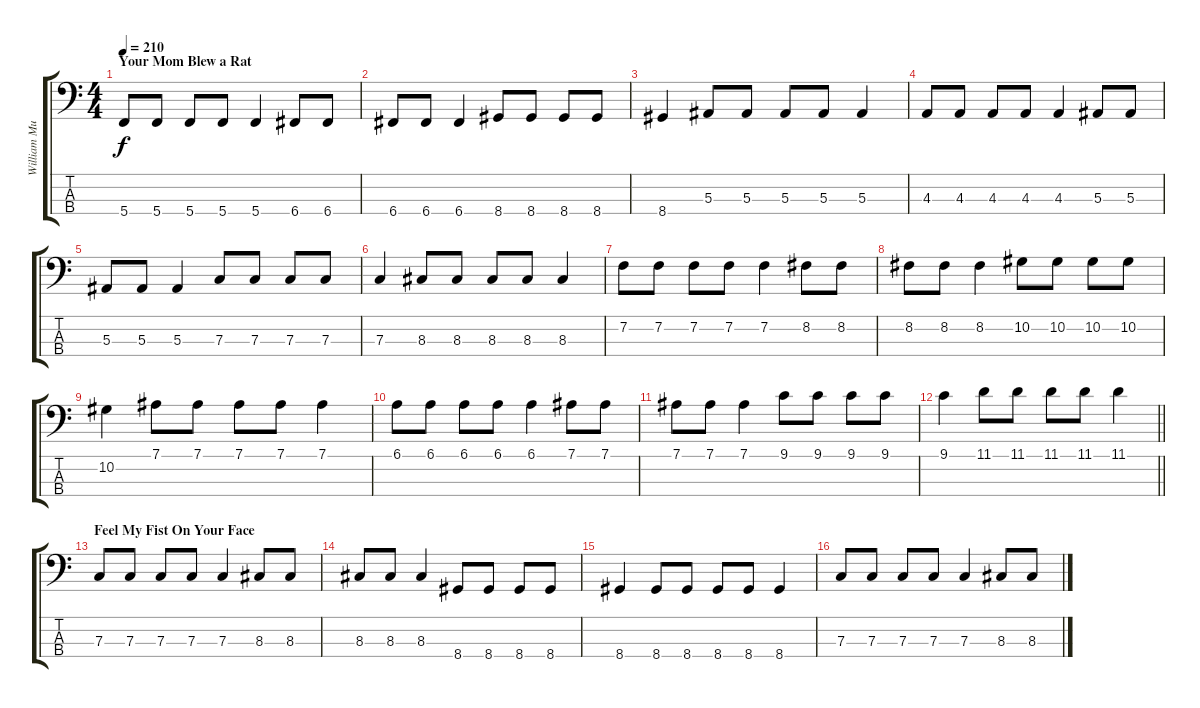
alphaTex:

\track ("William Murderface (Bass)" "William Mu") {instrument electricbassfinger}
\staff {score tabs}
\tuning (Eb2 Bb1 F1 C1) {hide}
\ts (4 4)
\section ("" "Your Mom Blew a Rat")
\tempo 210
\clef f4
\ks c
5.4.8{dy f} 5.4.8 5.4.8 5.4.8 5.4.4 6.4.8 6.4.8 |
6.4.8 6.4.8 6.4.4 8.4.8 8.4.8 8.4.8 8.4.8 |
8.4.4 5.3.8 5.3.8 5.3.8 5.3.8 5.3.4 |
4.3.8 4.3.8 4.3.8 4.3.8 4.3.4 5.3.8 5.3.8 |
5.3.8 5.3.8 5.3.4 7.3.8 7.3.8 7.3.8 7.3.8 |
7.3.4 8.3.8 8.3.8 8.3.8 8.3.8 8.3.4 |
7.2.8 7.2.8 7.2.8 7.2.8 7.2.4 8.2.8 8.2.8 |
8.2.8 8.2.8 8.2.4 10.2.8 10.2.8 10.2.8 10.2.8 |
10.2.4 7.1.8 7.1.8 7.1.8 7.1.8 7.1.4 |
6.1.8 6.1.8 6.1.8 6.1.8 6.1.4 7.1.8 7.1.8 |
7.1.8 7.1.8 7.1.4 9.1.8 9.1.8 9.1.8 9.1.8 |
\barLineRight lightlight
9.1.4 11.1.8 11.1.8 11.1.8 11.1.8 11.1.4 |
\section ("" "Feel My Fist On Your Face")
7.3.8 7.3.8 7.3.8 7.3.8 7.3.4 8.3.8 8.3.8 |
8.3.8 8.3.8 8.3.4 8.4.8 8.4.8 8.4.8 8.4.8 |
8.4.4 8.4.8 8.4.8 8.4.8 8.4.8 8.4.4 |
7.3.8 7.3.8 7.3.8 7.3.8 7.3.4 8.3.8 8.3.8
